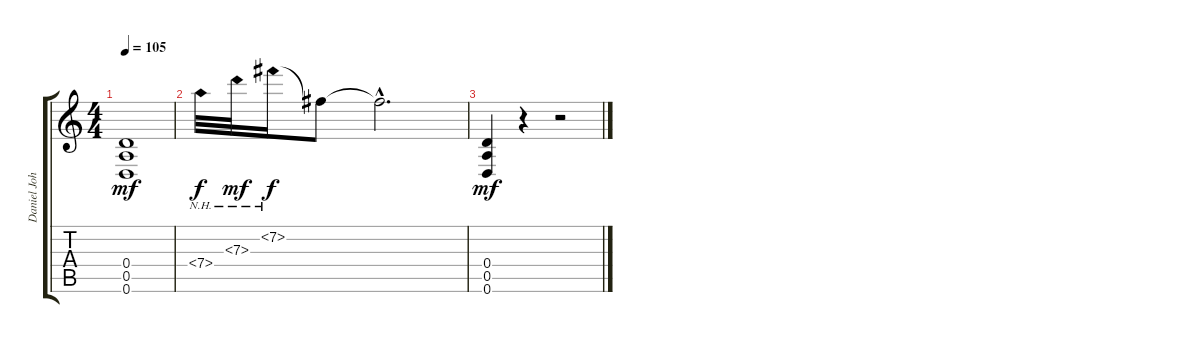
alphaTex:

\track ("Daniel Johns (Gtr 1)" "Daniel Joh") {instrument distortionguitar}
\staff {score tabs}
\tuning (E4 B3 G3 D3 A2 D2) {hide}
\ts (4 4)
\tempo 105
\clef g2
\ks c
(0.4 0.5 0.6).1{dy mf} |
7.4{nh}.32{dy f} 7.3{nh}.32{dy mf} 7.2{nh}.16{dy f} 7.2{t}.8 7.2{hac t}.2{d} |
(0.4 0.5 0.6).4{dy mf} r.4 r.2
